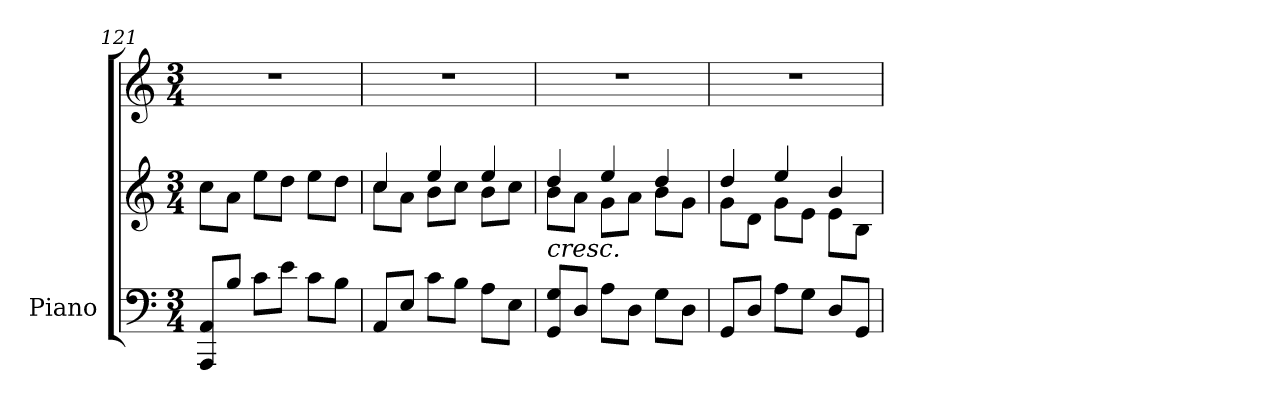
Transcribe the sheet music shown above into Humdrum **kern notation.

**kern	**kern	**kern
*part1	*part1	*part1
*staff3	*staff2	*staff1
*I"Piano	*	*
*I'Pno.	*	*
*clefF4	*clefG2	*clefG2
*k[]	*k[]	*k[]
*M3/4	*M3/4	*M3/4
*MM65	*MM65	*MM65
=121	=121	=121
8AAA/ 8AA/L	8cc\L	2.r
8B/J	8a\J	.
8c\L	8ee\L	.
8e\J	8dd\J	.
8c\L	8ee\L	.
8B\J	8dd\J	.
!!LO:LB:g=z
=122	=122	=122
*	*^	*
8AA/L	8cc\L	4cc/	2.r
8E/J	8a\J	.	.
8c\L	4ee/	8b\L	.
8B\J	.	8cc\J	.
8A\L	4ee/	8b\L	.
8E\J	.	8cc\J	.
=123	=123	=123	=123
*	*	*	*MM70
!	!LO:TX:b:i:t=cresc.	!	!
8GG/ 8G/L	8b\L	4dd/	2.r
8D/J	8a\J	.	.
8A\L	4ee/	8g\L	.
8D\J	.	8a\J	.
8G\L	4dd/	8b\L	.
8D\J	.	8g\J	.
=124	=124	=124	=124
*	*	*	*MM73
8GG/L	4dd/	8g\L	2.r
8D/J	.	8d\J	.
8A\L	4ee/	8g\L	.
8G\J	.	8e\J	.
8D/L	4b/	8e\L	.
8GG/J	.	8B\J	.
*	*v	*v	*
=	=	=
*-	*-	*-
